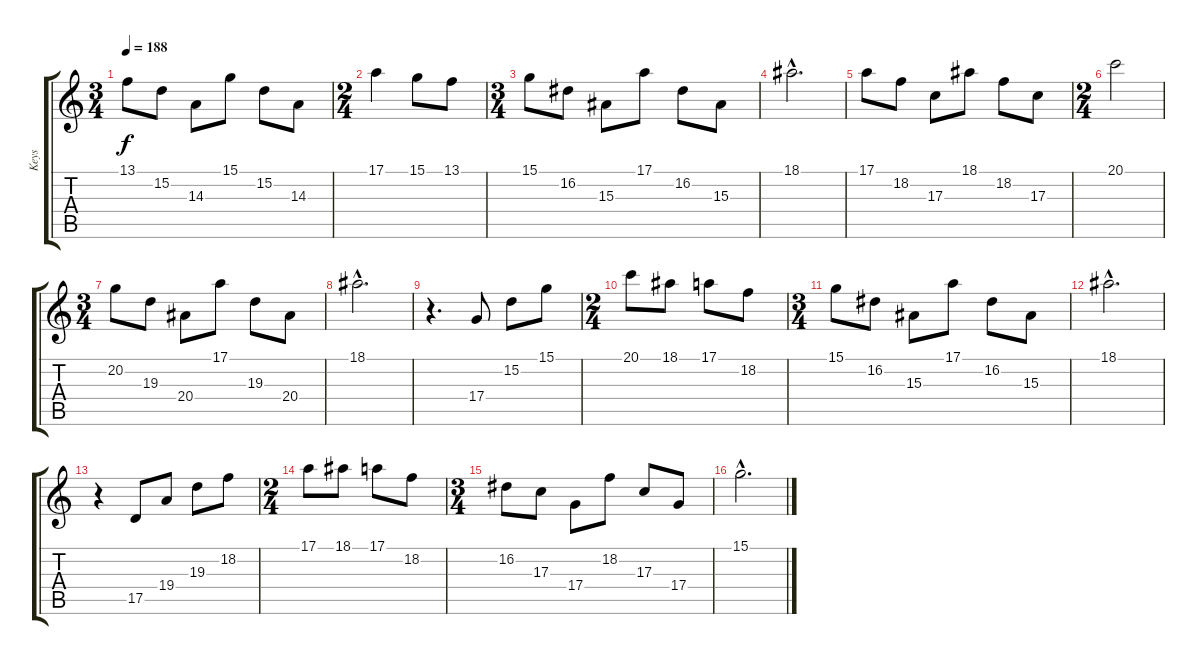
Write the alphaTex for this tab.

\track ("Keys" "Keys") {instrument fx8scifi}
\staff {score tabs}
\tuning (E4 B3 G3 D3 A2 E2) {hide}
\ts (3 4)
\tempo 188
\clef g2
\ks c
13.1.8{dy f} 15.2.8 14.3.8 15.1.8 15.2.8 14.3.8 |
\ts (2 4)
17.1.4 15.1.8 13.1.8 |
\ts (3 4)
15.1.8 16.2.8 15.3.8 17.1.8 16.2.8 15.3.8 |
18.1{hac}.2{d} |
17.1.8 18.2.8 17.3.8 18.1.8 18.2.8 17.3.8 |
\ts (2 4)
20.1.2 |
\ts (3 4)
20.2.8 19.3.8 20.4.8 17.1.8 19.3.8 20.4.8 |
18.1{hac}.2{d} |
r.4{d} 17.4.8 15.2.8 15.1.8 |
\ts (2 4)
20.1.8 18.1.8 17.1.8 18.2.8 |
\ts (3 4)
15.1.8 16.2.8 15.3.8 17.1.8 16.2.8 15.3.8 |
18.1{hac}.2{d} |
r.4 17.5.8 19.4.8 19.3.8 18.2.8 |
\ts (2 4)
17.1.8 18.1.8 17.1.8 18.2.8 |
\ts (3 4)
16.2.8 17.3.8 17.4.8 18.2.8 17.3.8 17.4.8 |
15.1{hac}.2{d}
